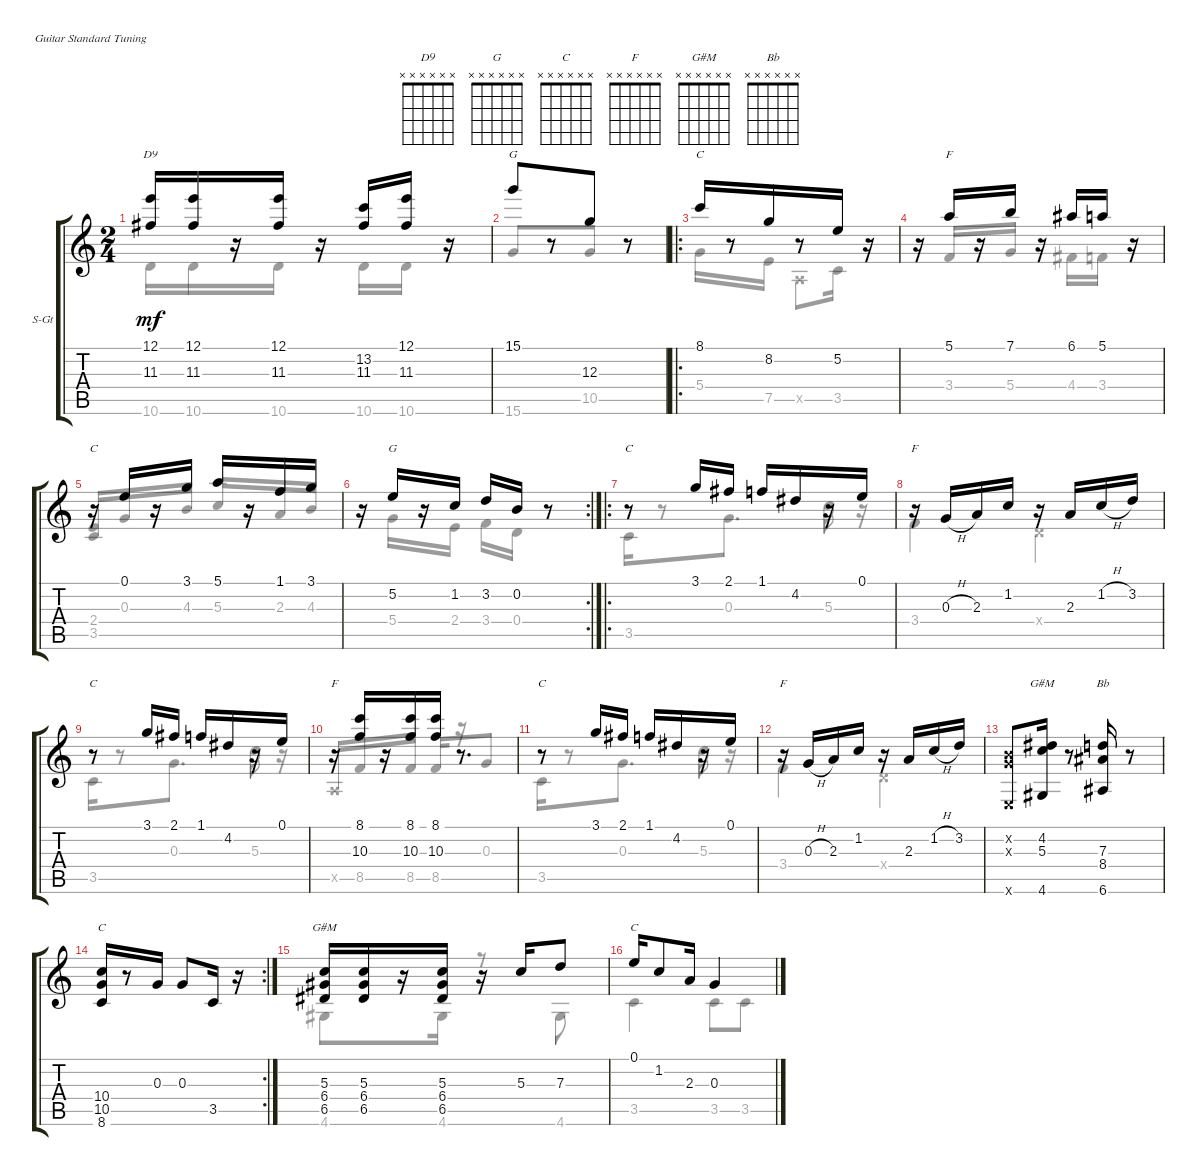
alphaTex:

\defaultSystemsLayout 4
\bracketExtendMode groupsimilarinstruments
\firstSystemTrackNameOrientation horizontal
\otherSystemsTrackNameOrientation horizontal
\track ("Steel Guitar" "S-Gt") {instrument acousticguitarsteel}
\staff {score tabs}
\tuning (E4 B3 G3 D3 A2 E2)
\chord ("D9" x x x x x x)
\chord ("G" x x x x x x)
\chord ("C" x x x x x x)
\chord ("F" x x x x x x)
\chord ("G#M" x x x x x x)
\chord ("Bb" x x x x x x)
\voice
\ts (2 4)
\tempo (100 hide)
\clef g2
\ks c
(12.1 11.3).16{ch "D9" dy mf instrument acousticguitarsteel} (12.1 11.3).16 r.16 (12.1 11.3).16 r.16 (13.2 11.3).16 (12.1 11.3).16 r.16 |
15.1.8{ch "G" beam merge} r.8{beam merge} 12.3.8{beam merge} r.8 |
\ro
8.1.16{ch "C"} r.8 8.2.16{beam merge} r.8{beam merge} 5.2.16 r.16 |
r.16 5.1.16{ch "F"} r.16 7.1.16 r.16 6.1.16 5.1.16 r.16 |
r.16{ch "C"} 0.1.16 r.16 3.1.16 5.1.16 r.16 1.1.16 3.1.16 |
\rc 2
r.16 5.2.16{ch "G"} r.16 1.2.16 3.2.16 0.2.16 r.8 |
\ro
r.8{ch "C"} 3.1.16 2.1.16 1.1.16 4.2.16 r.16 0.1.16 |
r.16{ch "F"} 0.3{h}.16 2.3.16 1.2.16 r.16 2.3.16 1.2{h}.16 3.2.16 |
r.8{ch "C"} 3.1.16 2.1.16 1.1.16 4.2.16 r.16 0.1.16 |
r.16{ch "F"} (8.1 10.3).16 r.16 (8.1 10.3).16{beam merge} (8.1 10.3).16 r.8{d} |
r.8{ch "C"} 3.1.16 2.1.16 1.1.16 4.2.16 r.16 0.1.16 |
r.16{ch "F"} 0.3{h}.16 2.3.16 1.2.16 r.16 2.3.16 1.2{h}.16 3.2.16 |
(0.6{x} 0.3{x} 0.2{x}).8 (4.6 4.2 5.3).16{ch "G#M"} r.8 (6.6 8.4 7.3).16{ch "Bb"} r.8 |
\rc 2
(10.4 10.5 8.6).16{ch "C"} r.8 0.3.16 0.3.8 3.5.16 r.16 |
(5.3 6.4 6.5).16{ch "G#M"} (6.5 6.4 5.3).16 r.16 (5.3 6.4 6.5).16 r.16 5.3.16 7.3.8 |
0.1.16{ch "C"} 1.2.8 2.3.16 0.3.4
\voice
\clef g2
\ottava regular
\simile none
\ks c
10.6.16{dy mf} 10.6.16 r.16 10.6.16 r.16 10.6.16 10.6.16 r.16 |
15.6.8{beam invert beam merge} r.8{beam merge} 10.5.8{beam merge} r.8{beam merge} |
5.4.16 r.8 7.5.16 0.5{x}.8 3.5.16 r.16 |
r.16 3.4.16{beam invert} r.16 5.4.16 r.16 4.4.16 3.4.16 r.16 |
(3.5 2.4).16 0.3.16 r.16 4.3.16 5.3.16{beam invert} r.16 2.3.16 4.3.16 |
r.16 5.4.16 r.16 2.4.16 3.4.16 0.4.16 r.8 |
3.5.16 r.8 0.3.8{d} 5.3.16 r.16 |
3.4.4 0.4{x}.4 |
3.5.16 r.8 0.3.8{d} 5.3.16 r.16 |
0.5{x}.16 8.5.16 r.16 8.5.16 8.5.16{beam invert} r.16 0.3.8 |
3.5.16 r.8 0.3.8{d} 5.3.16 r.16 |
3.4.4 0.4{x}.4 |
|
|
4.6.8 r.16 4.6.16 r.8 4.6.8 |
3.5.4 3.5.8 3.5.8
